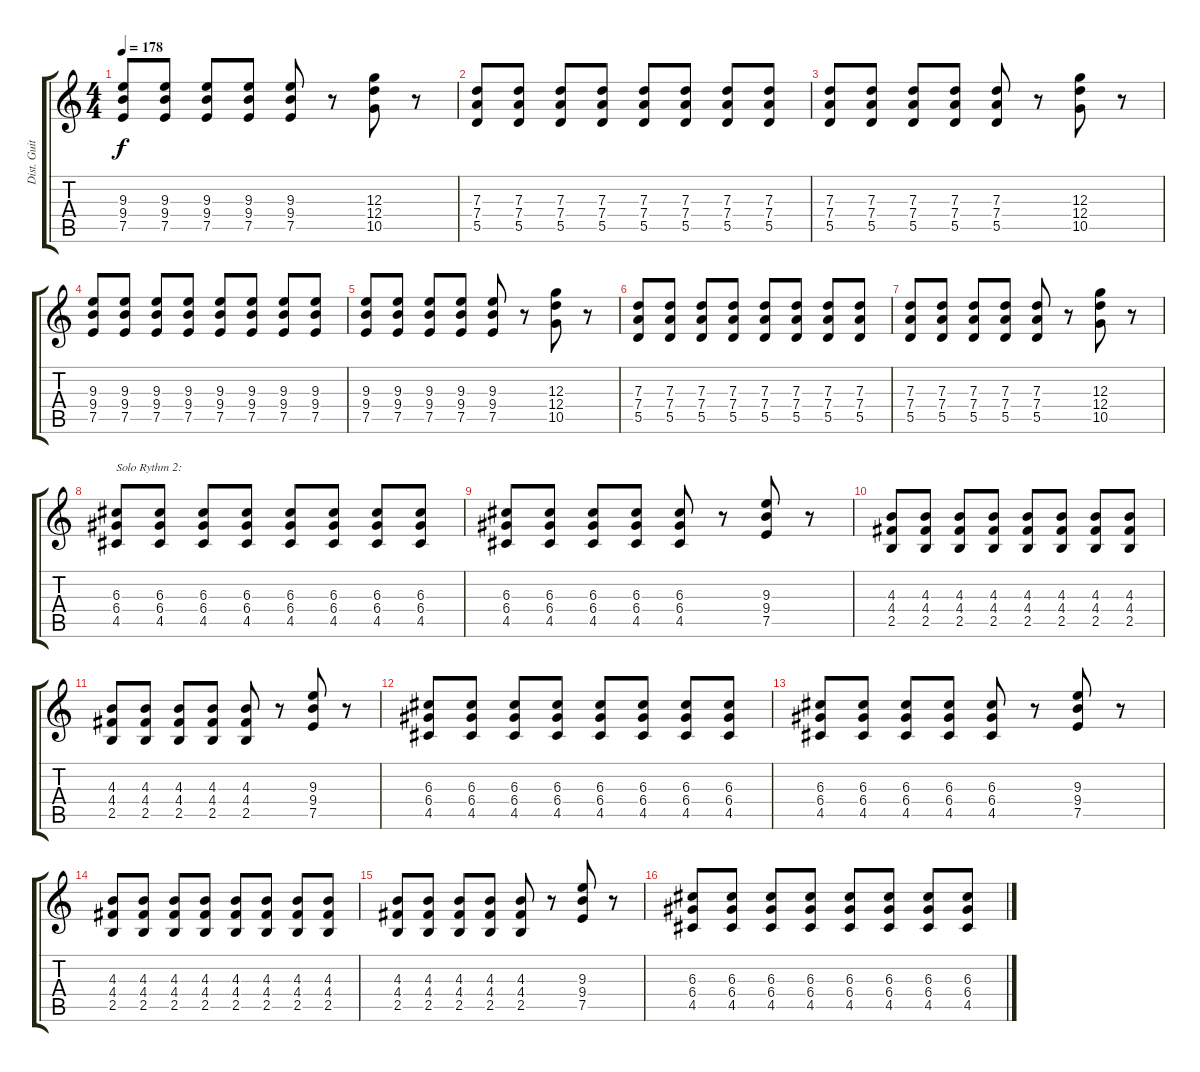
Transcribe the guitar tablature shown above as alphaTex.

\track ("Dist. Guitar 2" "Dist. Guit") {mute instrument distortionguitar}
\staff {score tabs}
\tuning (E4 B3 G3 D3 A2 E2) {hide}
\ts (4 4)
\tempo 178
\clef g2
\ks c
(9.3 9.4 7.5).8{dy f} (9.3 9.4 7.5).8 (9.3 9.4 7.5).8 (9.3 9.4 7.5).8 (9.3 9.4 7.5).8 r.8 (12.3 12.4 10.5).8 r.8 |
(7.3 7.4 5.5).8 (7.3 7.4 5.5).8 (7.3 7.4 5.5).8 (7.3 7.4 5.5).8 (7.3 7.4 5.5).8 (7.3 7.4 5.5).8 (7.3 7.4 5.5).8 (7.3 7.4 5.5).8 |
(7.3 7.4 5.5).8 (7.3 7.4 5.5).8 (7.3 7.4 5.5).8 (7.3 7.4 5.5).8 (7.3 7.4 5.5).8 r.8 (12.3 12.4 10.5).8 r.8 |
(9.3 9.4 7.5).8 (9.3 9.4 7.5).8 (9.3 9.4 7.5).8 (9.3 9.4 7.5).8 (9.3 9.4 7.5).8 (9.3 9.4 7.5).8 (9.3 9.4 7.5).8 (9.3 9.4 7.5).8 |
(9.3 9.4 7.5).8 (9.3 9.4 7.5).8 (9.3 9.4 7.5).8 (9.3 9.4 7.5).8 (9.3 9.4 7.5).8 r.8 (12.3 12.4 10.5).8 r.8 |
(7.3 7.4 5.5).8 (7.3 7.4 5.5).8 (7.3 7.4 5.5).8 (7.3 7.4 5.5).8 (7.3 7.4 5.5).8 (7.3 7.4 5.5).8 (7.3 7.4 5.5).8 (7.3 7.4 5.5).8 |
(7.3 7.4 5.5).8 (7.3 7.4 5.5).8 (7.3 7.4 5.5).8 (7.3 7.4 5.5).8 (7.3 7.4 5.5).8 r.8 (12.3 12.4 10.5).8 r.8 |
(6.3 6.4 4.5).8{txt "Solo Rythm 2:"} (6.3 6.4 4.5).8 (6.3 6.4 4.5).8 (6.3 6.4 4.5).8 (6.3 6.4 4.5).8 (6.3 6.4 4.5).8 (6.3 6.4 4.5).8 (6.3 6.4 4.5).8 |
(6.3 6.4 4.5).8 (6.3 6.4 4.5).8 (6.3 6.4 4.5).8 (6.3 6.4 4.5).8 (6.3 6.4 4.5).8 r.8 (9.3 9.4 7.5).8 r.8 |
(4.3 4.4 2.5).8 (4.3 4.4 2.5).8 (4.3 4.4 2.5).8 (4.3 4.4 2.5).8 (4.3 4.4 2.5).8 (4.3 4.4 2.5).8 (4.3 4.4 2.5).8 (4.3 4.4 2.5).8 |
(4.3 4.4 2.5).8 (4.3 4.4 2.5).8 (4.3 4.4 2.5).8 (4.3 4.4 2.5).8 (4.3 4.4 2.5).8 r.8 (9.3 9.4 7.5).8 r.8 |
(6.3 6.4 4.5).8 (6.3 6.4 4.5).8 (6.3 6.4 4.5).8 (6.3 6.4 4.5).8 (6.3 6.4 4.5).8 (6.3 6.4 4.5).8 (6.3 6.4 4.5).8 (6.3 6.4 4.5).8 |
(6.3 6.4 4.5).8 (6.3 6.4 4.5).8 (6.3 6.4 4.5).8 (6.3 6.4 4.5).8 (6.3 6.4 4.5).8 r.8 (9.3 9.4 7.5).8 r.8 |
(4.3 4.4 2.5).8 (4.3 4.4 2.5).8 (4.3 4.4 2.5).8 (4.3 4.4 2.5).8 (4.3 4.4 2.5).8 (4.3 4.4 2.5).8 (4.3 4.4 2.5).8 (4.3 4.4 2.5).8 |
(4.3 4.4 2.5).8 (4.3 4.4 2.5).8 (4.3 4.4 2.5).8 (4.3 4.4 2.5).8 (4.3 4.4 2.5).8 r.8 (9.3 9.4 7.5).8 r.8 |
(6.3 6.4 4.5).8 (6.3 6.4 4.5).8 (6.3 6.4 4.5).8 (6.3 6.4 4.5).8 (6.3 6.4 4.5).8 (6.3 6.4 4.5).8 (6.3 6.4 4.5).8 (6.3 6.4 4.5).8
